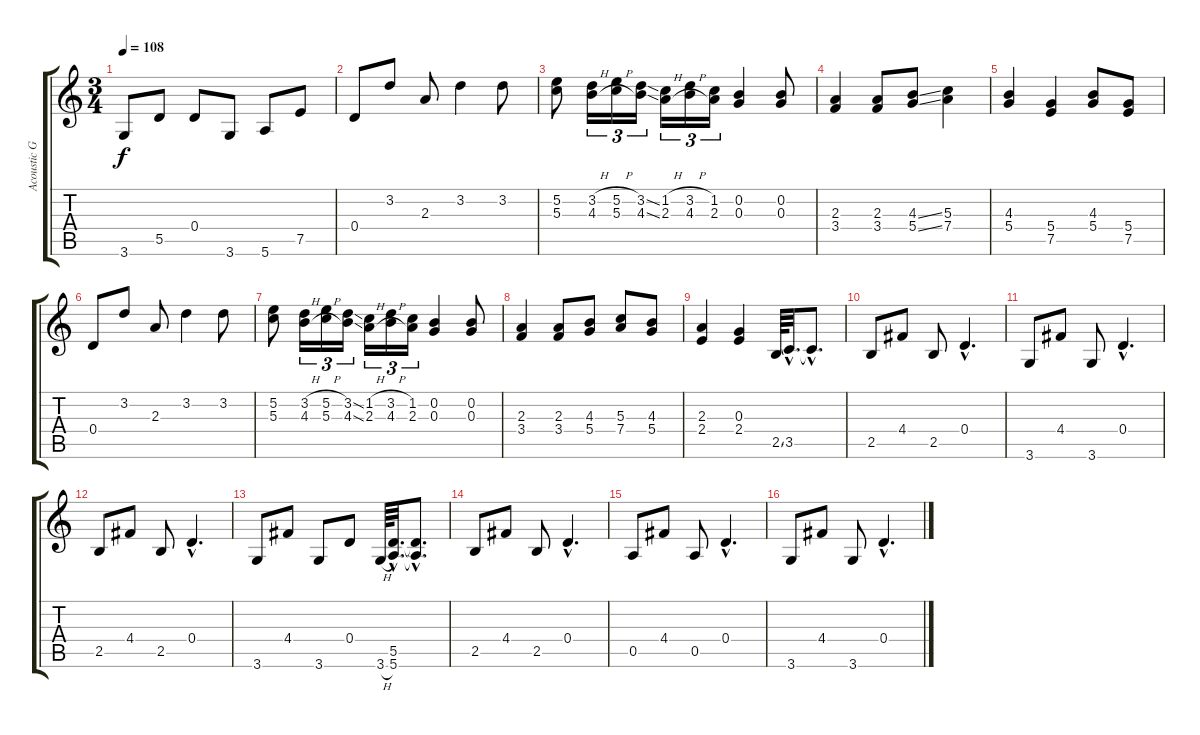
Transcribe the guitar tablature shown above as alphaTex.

\track ("Acoustic Guitar (Guitar 1)" "Acoustic G") {instrument acousticguitarsteel}
\staff {score tabs}
\tuning (E4 B3 G3 D3 A2 E2) {hide}
\ts (3 4)
\tempo 108
\clef g2
\ks c
3.6.8{dy f} 5.5.8 0.4.8 3.6.8 5.6.8 7.5.8 |
0.4.8 3.2.8 2.3.8 3.2.4 3.2.8 |
(5.2 5.3).8 (3.2{h} 4.3{h}).16{tu (3 2)} (5.2{h} 5.3{h}).16{tu (3 2)} (3.2{ss} 4.3{ss}).16{tu (3 2)} (1.2{h} 2.3{h}).16{tu (3 2)} (3.2{h} 4.3{h}).16{tu (3 2)} (1.2 2.3).16{tu (3 2)} (0.2 0.3).4 (0.2 0.3).8 |
(2.3 3.4).4 (2.3 3.4).8 (4.3{ss} 5.4{ss}).8 (5.3 7.4).4 |
(4.3 5.4).4 (5.4 7.5).4 (4.3 5.4).8 (5.4 7.5).8 |
0.4.8 3.2.8 2.3.8 3.2.4 3.2.8 |
(5.2 5.3).8 (3.2{h} 4.3{h}).16{tu (3 2)} (5.2{h} 5.3{h}).16{tu (3 2)} (3.2{ss} 4.3{ss}).16{tu (3 2)} (1.2{h} 2.3{h}).16{tu (3 2)} (3.2{h} 4.3{h}).16{tu (3 2)} (1.2 2.3).16{tu (3 2)} (0.2 0.3).4 (0.2 0.3).8 |
(2.3 3.4).4 (2.3 3.4).8 (4.3 5.4).8 (5.3 7.4).8 (4.3 5.4).8 |
(2.3 2.4).4 (0.3 2.4).4 2.5{ss}.64 3.5{hac}.32{d} 3.5{hac t}.8{d} |
2.5.8 4.4.8 2.5.8 0.4{hac}.4{d} |
3.6.8 4.4.8 3.6.8 0.4{hac}.4{d} |
2.5.8 4.4.8 2.5.8 0.4{hac}.4{d} |
3.6.8 4.4.8 3.6.8 0.4.8 3.6{h}.64 (5.5{hac} 5.6{hac}).32{d} (5.5{hac t} 5.6{hac t}).8{d} |
2.5.8 4.4.8 2.5.8 0.4{hac}.4{d} |
0.5.8 4.4.8 0.5.8 0.4{hac}.4{d} |
3.6.8 4.4.8 3.6.8 0.4{hac}.4{d}
